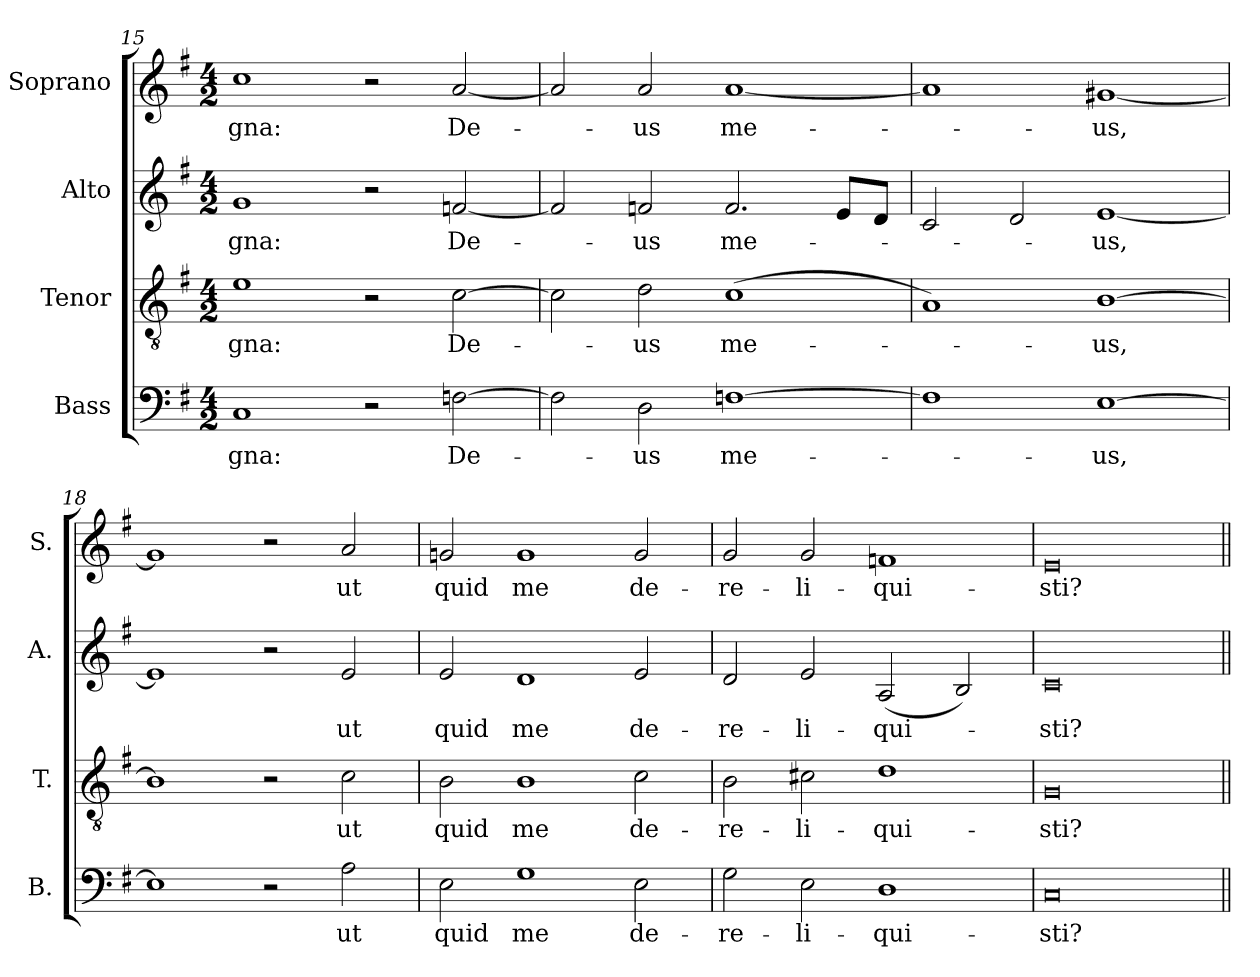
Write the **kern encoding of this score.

**kern	**text	**kern	**text	**kern	**text	**kern	**text
*part4	*part4	*part3	*part3	*part2	*part2	*part1	*part1
*staff4	*staff4	*staff3	*staff3	*staff2	*staff2	*staff1	*staff1
*I"Bass	*	*I"Tenor	*	*I"Alto	*	*I"Soprano	*
*I'B.	*	*I'T.	*	*I'A.	*	*I'S.	*
*clefF4	*	*clefGv2	*	*clefG2	*	*clefG2	*
*	*	*ITrd7c12	*	*	*	*	*
*k[f#]	*	*k[f#]	*	*k[f#]	*	*k[f#]	*
*G:	*	*G:	*	*G:	*	*G:	*
*M4/2	*	*M4/2	*	*M4/2	*	*M4/2	*
=15	=15	=15	=15	=15	=15	=15	=15
!	!LO:LY:b:color=#000000	!	!	!	!	!	!
!	!	!	!LO:LY:b:color=#000000	!	!	!	!
!	!	!	!	!	!LO:LY:b:color=#000000	!	!
!	!	!	!	!	!	!	!LO:LY:b:color=#000000
1Ci	-gna:	1Ei	-gna:	1gi	-gna:	1cci	-gna:
2r	.	2r	.	2r	.	2r	.
!	!LO:LY:b:color=#000000	!	!	!	!	!	!
!	!	!	!LO:LY:b:color=#000000	!	!	!	!
!	!	!	!	!	!LO:LY:b:color=#000000	!	!
!	!	!	!	!	!	!	!LO:LY:b:color=#000000
[2Fni\	De-	[2Ci\	De-	[2fni/	De-	[2ai/	De-
=16	=16	=16	=16	=16	=16	=16	=16
2Fi\]	.	2Ci\]	.	2fi/]	.	2ai/]	.
!	!LO:LY:b:color=#000000	!	!	!	!	!	!
!	!	!	!LO:LY:b:color=#000000	!	!	!	!
!	!	!	!	!	!LO:LY:b:color=#000000	!	!
!	!	!	!	!	!	!	!LO:LY:b:color=#000000
2Di\	-us	2Di\	-us	2fni/	-us	2ai/	-us
!	!LO:LY:b:color=#000000	!	!	!	!	!	!
!	!	!	!LO:LY:b:color=#000000	!	!	!	!
!	!	!	!	!	!LO:LY:b:color=#000000	!	!
!	!	!	!	!	!	!	!LO:LY:b:color=#000000
[1Fni	me-	(1Ci	me-	2.fi/	me-	[1ai	me-
.	.	.	.	8ei/L	.	.	.
.	.	.	.	8di/J	.	.	.
=17	=17	=17	=17	=17	=17	=17	=17
1Fi]	.	1AAi)	.	2ci/	.	1ai]	.
.	.	.	.	2di/	.	.	.
!	!LO:LY:b:color=#000000	!	!	!	!	!	!
!	!	!	!LO:LY:b:color=#000000	!	!	!	!
!	!	!	!	!	!LO:LY:b:color=#000000	!	!
!	!	!	!	!	!	!	!LO:LY:b:color=#000000
[1Ei	-us,	[1BBi	-us,	[1ei	-us,	[1g#Xi	-us,
=18	=18	=18	=18	=18	=18	=18	=18
1Ei]	.	1BBi]	.	1ei]	.	1g#i]	.
2r	.	2r	.	2r	.	2r	.
!	!LO:LY:b:color=#000000	!	!	!	!	!	!
!	!	!	!LO:LY:b:color=#000000	!	!	!	!
!	!	!	!	!	!LO:LY:b:color=#000000	!	!
!	!	!	!	!	!	!	!LO:LY:b:color=#000000
2Ai\	ut	2Ci\	ut	2ei/	ut	2ai/	ut
=19	=19	=19	=19	=19	=19	=19	=19
!	!LO:LY:b:color=#000000	!	!	!	!	!	!
!	!	!	!LO:LY:b:color=#000000	!	!	!	!
!	!	!	!	!	!LO:LY:b:color=#000000	!	!
!	!	!	!	!	!	!	!LO:LY:b:color=#000000
2Ei\	quid	2BBi\	quid	2ei/	quid	2gni/	quid
!	!LO:LY:b:color=#000000	!	!	!	!	!	!
!	!	!	!LO:LY:b:color=#000000	!	!	!	!
!	!	!	!	!	!LO:LY:b:color=#000000	!	!
!	!	!	!	!	!	!	!LO:LY:b:color=#000000
1Gi	me	1BBi	me	1di	me	1gi	me
!	!LO:LY:b:color=#000000	!	!	!	!	!	!
!	!	!	!LO:LY:b:color=#000000	!	!	!	!
!	!	!	!	!	!LO:LY:b:color=#000000	!	!
!	!	!	!	!	!	!	!LO:LY:b:color=#000000
2Ei\	de-	2Ci\	de-	2ei/	de-	2gi/	de-
=20	=20	=20	=20	=20	=20	=20	=20
!	!LO:LY:b:color=#000000	!	!	!	!	!	!
!	!	!	!LO:LY:b:color=#000000	!	!	!	!
!	!	!	!	!	!LO:LY:b:color=#000000	!	!
!	!	!	!	!	!	!	!LO:LY:b:color=#000000
2Gi\	-re-	2BBi\	-re-	2di/	-re-	2gi/	-re-
!	!LO:LY:b:color=#000000	!	!	!	!	!	!
!	!	!	!LO:LY:b:color=#000000	!	!	!	!
!	!	!	!	!	!LO:LY:b:color=#000000	!	!
!	!	!	!	!	!	!	!LO:LY:b:color=#000000
2Ei\	-li-	2C#Xi\	-li-	2ei/	-li-	2gi/	-li-
!	!LO:LY:b:color=#000000	!	!	!	!	!	!
!	!	!	!LO:LY:b:color=#000000	!	!	!	!
!	!	!	!	!	!LO:LY:b:color=#000000	!	!
!	!	!	!	!	!	!	!LO:LY:b:color=#000000
1Di	-qui-	1Di	-qui-	(2Ai/	-qui-	1fni	-qui-
.	.	.	.	2Bi/)	.	.	.
=21	=21	=21	=21	=21	=21	=21	=21
!	!LO:LY:b:color=#000000	!	!	!	!	!	!
!	!	!	!LO:LY:b:color=#000000	!	!	!	!
!	!	!	!	!	!LO:LY:b:color=#000000	!	!
!	!	!	!	!	!	!	!LO:LY:b:color=#000000
0Ci	-sti?	0GGi	-sti?	0ci	-sti?	0ei	-sti?
=||	=||	=||	=||	=||	=||	=||	=||
*-	*-	*-	*-	*-	*-	*-	*-
